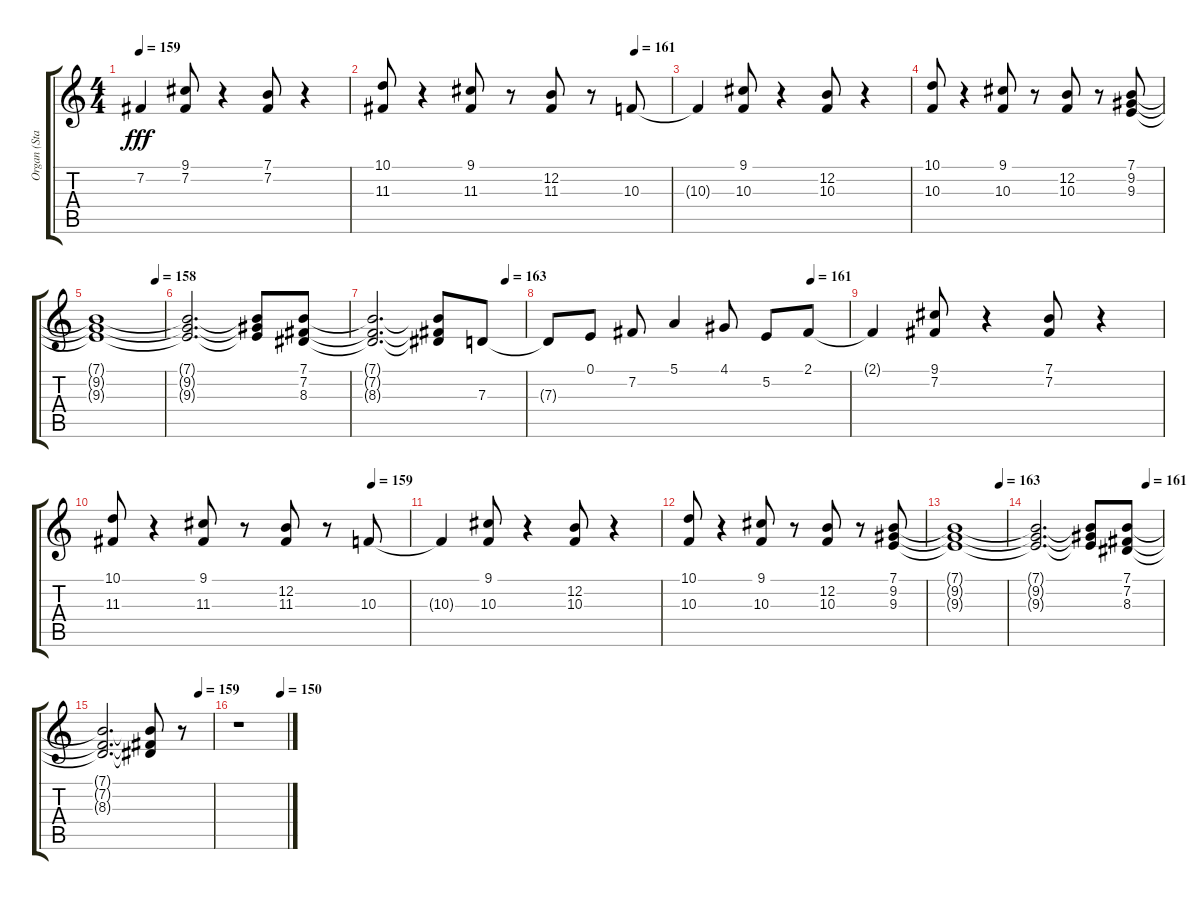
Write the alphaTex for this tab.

\track ("Organ (Staff 1)" "Organ (Sta") {instrument drawbarorgan}
\staff {score tabs}
\tuning (E4 B3 G3 D3 A2 E2) {hide}
\ts (4 4)
\tempo 159
\clef g2
\ks c
7.2{t}.4{dy fff} (9.1 7.2).8 r.4 (7.1 7.2).8 r.4 |
\tempo (161 0.875)
(10.1 11.3).8 r.4 (9.1 11.3).8 r.8 (12.2 11.3).8 r.8 10.3.8 |
10.3{t}.4 (9.1 10.3).8 r.4 (12.2 10.3).8 r.4 |
(10.1 10.3).8 r.4 (9.1 10.3).8 r.8 (12.2 10.3).8 r.8 (7.1 9.2 9.3).8 |
\tempo (158 0.875)
(7.1{t} 9.2{t} 9.3{t}).1 |
(7.1{t} 9.2{t} 9.3{t}).2{d} (7.1{t} 9.2{t} 9.3{t}).8 (7.1 7.2 8.3).8 |
\tempo (163 0.875)
(7.1{t} 7.2{t} 8.3{t}).2{d} (7.1{t} 7.2{t} 8.3{t}).8 7.3.8 |
\tempo (161 0.875)
7.3{t}.8 0.1.8 7.2.8 5.1.4 4.1.8 5.2.8 2.1.8 |
2.1{t}.4 (9.1 7.2).8 r.4 (7.1 7.2).8 r.4 |
\tempo (159 0.875)
(10.1 11.3).8 r.4 (9.1 11.3).8 r.8 (12.2 11.3).8 r.8 10.3.8 |
10.3{t}.4 (9.1 10.3).8 r.4 (12.2 10.3).8 r.4 |
(10.1 10.3).8 r.4 (9.1 10.3).8 r.8 (12.2 10.3).8 r.8 (7.1 9.2 9.3).8 |
\tempo (163 0.875)
(7.1{t} 9.2{t} 9.3{t}).1 |
\tempo (161 0.875)
(7.1{t} 9.2{t} 9.3{t}).2{d} (7.1{t} 9.2{t} 9.3{t}).8 (7.1 7.2 8.3).8 |
\tempo (159 0.875)
(7.1{t} 7.2{t} 8.3{t}).2{d} (7.1{t} 7.2{t} 8.3{t}).8 r.8 |
\tempo (150 0.875)
r.1
